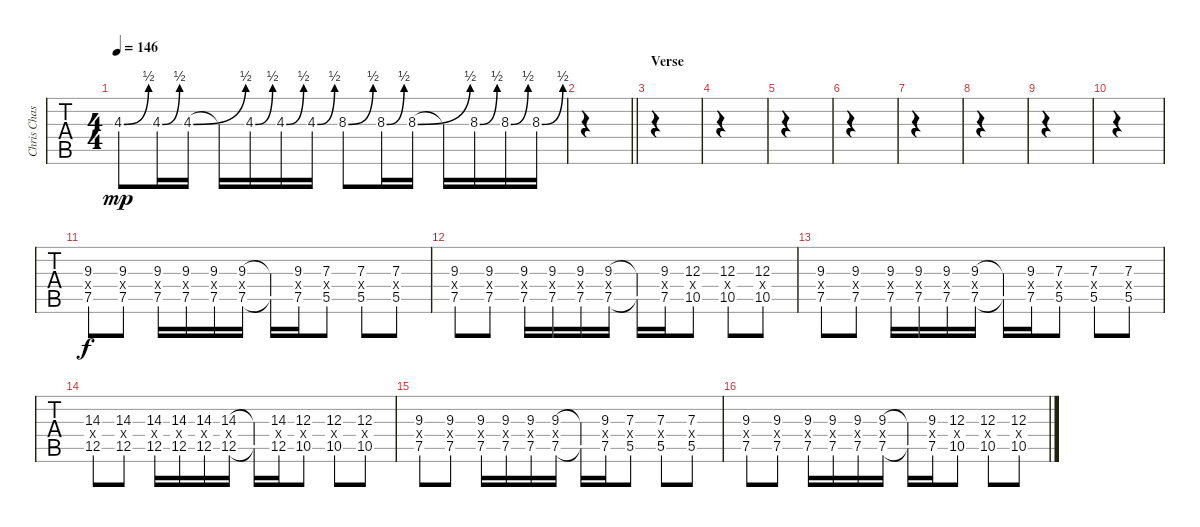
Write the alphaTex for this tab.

\track ("Chris Chasse - Guitar Two" "Chris Chas") {instrument distortionguitar}
\staff {tabs}
\tuning (Eb4 Bb3 Gb3 Db3 Ab2 Eb2) {hide}
\ts (4 4)
\tempo 146
\clef g2
\ks c
4.3{be (bend 0 0 60 2)}.8{dy mp} 4.3{be (bend 0 0 60 2)}.16 4.3{be (bend 0 0 60 2)}.16 4.3{t}.16 4.3{be (bend 0 0 60 2)}.16 4.3{be (bend 0 0 60 2)}.16 4.3{be (bend 0 0 60 2)}.16 8.3{be (bend 0 0 60 2)}.8 8.3{be (bend 0 0 60 2)}.16 8.3{be (bend 0 0 60 2)}.16 8.3{t}.16 8.3{be (bend 0 0 60 2)}.16 8.3{be (bend 0 0 60 2)}.16 8.3{be (bend 0 0 60 2)}.16 |
\barLineRight lightlight
|
\section ("" "Verse")
|
|
|
|
|
|
|
|
(9.3 7.4{x} 7.5).8{dy f} (9.3 7.4{x} 7.5).8 (9.3 7.4{x} 7.5).16 (9.3 7.4{x} 7.5).16 (9.3 7.4{x} 7.5).16 (9.3 7.4{x} 7.5).16 (9.3{t} 7.5{t}).16 (9.3 7.4{x} 7.5).16 (7.3 5.4{x} 5.5).8 (7.3 5.4{x} 5.5).8 (7.3 5.4{x} 5.5).8 |
(9.3 7.4{x} 7.5).8 (9.3 7.4{x} 7.5).8 (9.3 7.4{x} 7.5).16 (9.3 7.4{x} 7.5).16 (9.3 7.4{x} 7.5).16 (9.3 7.4{x} 7.5).16 (9.3{t} 7.5{t}).16 (9.3 7.4{x} 7.5).16 (12.3 5.4{x} 10.5).8 (12.3 5.4{x} 10.5).8 (12.3 5.4{x} 10.5).8 |
(9.3 7.4{x} 7.5).8 (9.3 7.4{x} 7.5).8 (9.3 7.4{x} 7.5).16 (9.3 7.4{x} 7.5).16 (9.3 7.4{x} 7.5).16 (9.3 7.4{x} 7.5).16 (9.3{t} 7.5{t}).16 (9.3 7.4{x} 7.5).16 (7.3 5.4{x} 5.5).8 (7.3 5.4{x} 5.5).8 (7.3 5.4{x} 5.5).8 |
(14.3 12.4{x} 12.5).8 (14.3 12.4{x} 12.5).8 (14.3 12.4{x} 12.5).16 (14.3 12.4{x} 12.5).16 (14.3 12.4{x} 12.5).16 (14.3 12.4{x} 12.5).16 (14.3{t} 12.5{t}).16 (14.3 12.4{x} 12.5).16 (12.3 10.4{x} 10.5).8 (12.3 10.4{x} 10.5).8 (12.3 10.4{x} 10.5).8 |
(9.3 7.4{x} 7.5).8 (9.3 7.4{x} 7.5).8 (9.3 7.4{x} 7.5).16 (9.3 7.4{x} 7.5).16 (9.3 7.4{x} 7.5).16 (9.3 7.4{x} 7.5).16 (9.3{t} 7.5{t}).16 (9.3 7.4{x} 7.5).16 (7.3 5.4{x} 5.5).8 (7.3 5.4{x} 5.5).8 (7.3 5.4{x} 5.5).8 |
(9.3 7.4{x} 7.5).8 (9.3 7.4{x} 7.5).8 (9.3 7.4{x} 7.5).16 (9.3 7.4{x} 7.5).16 (9.3 7.4{x} 7.5).16 (9.3 7.4{x} 7.5).16 (9.3{t} 7.5{t}).16 (9.3 7.4{x} 7.5).16 (12.3 5.4{x} 10.5).8 (12.3 5.4{x} 10.5).8 (12.3 5.4{x} 10.5).8
